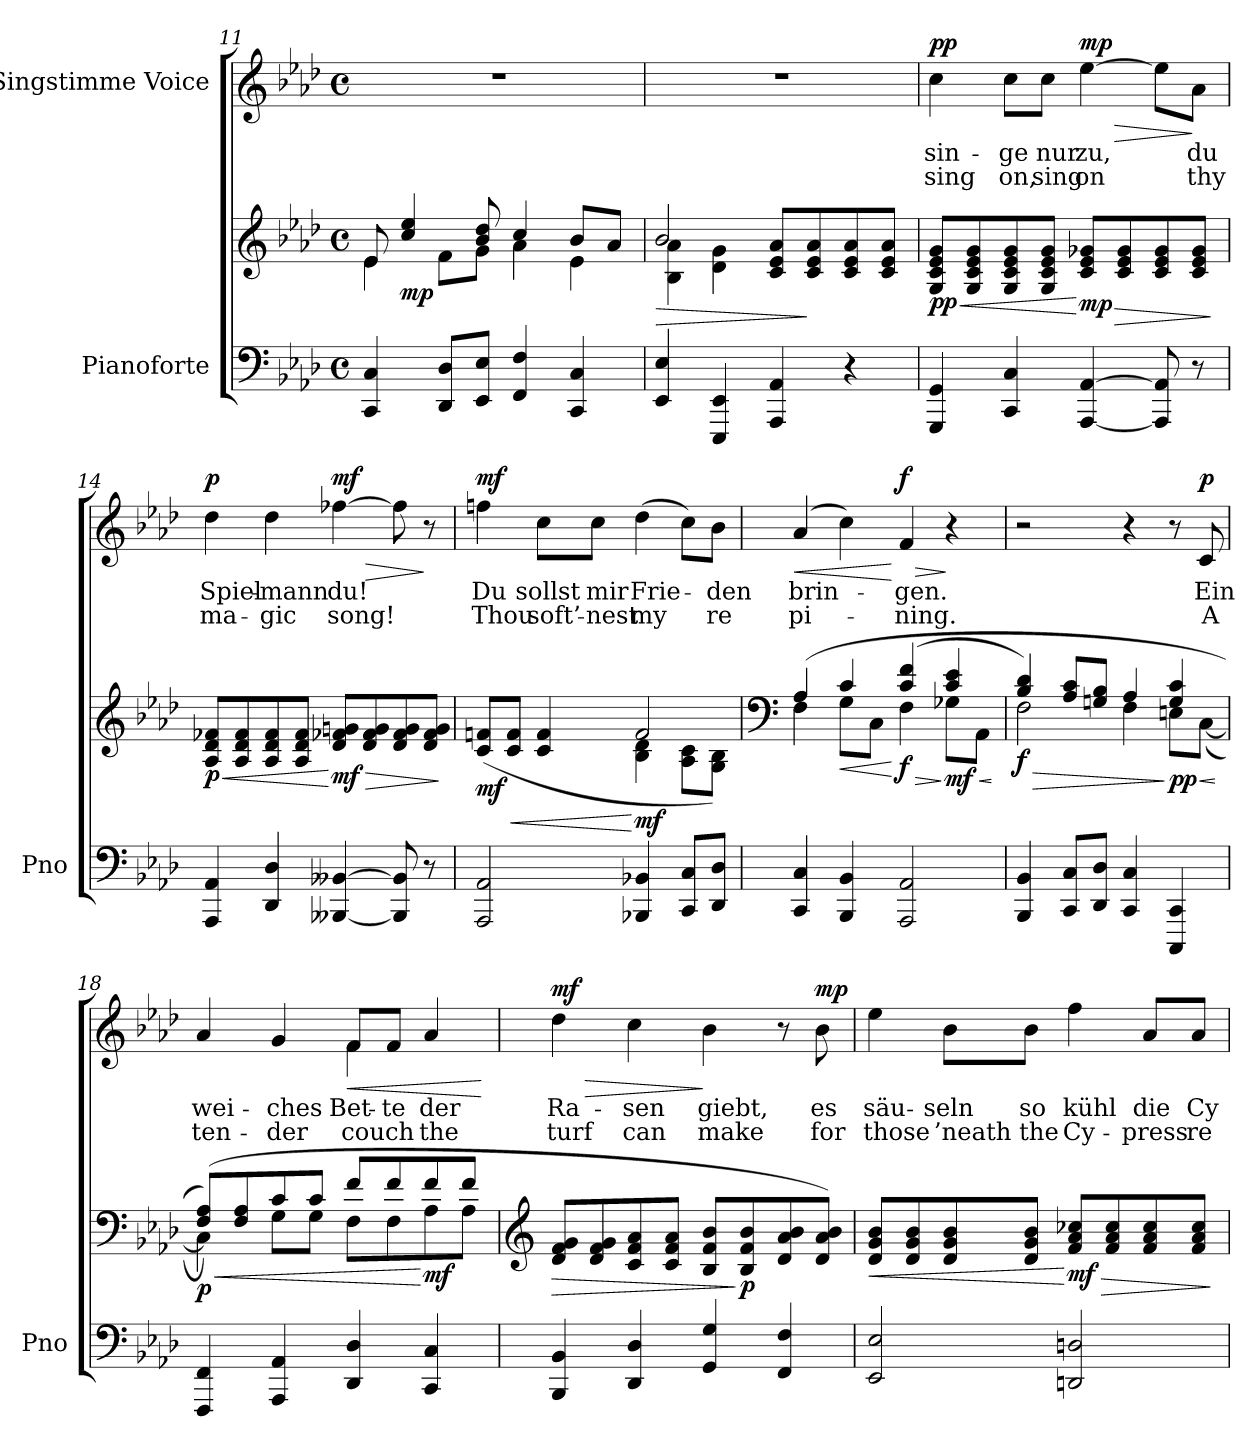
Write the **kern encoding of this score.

**kern	**kern	**dynam	**kern	**text	**text	**dynam
*part2	*part2	*part2	*part1	*part1	*part1	*part1
*staff3	*staff2	*staff2/3	*staff1	*staff1	*staff1	*staff1
*I"Pianoforte	*	*	*I"Singstimme Voice	*	*	*
*I'Pno	*	*	*	*	*	*
*clefF4	*clefG2	*	*clefG2	*	*	*
*k[b-e-a-d-]	*k[b-e-a-d-]	*	*k[b-e-a-d-]	*	*	*
*M4/4	*M4/4	*	*M4/4	*	*	*
*met(c)	*met(c)	*	*met(c)	*	*	*
=11	=11	=11	=11	=11	=11	=11
*	*^	*	*	*	*	*
4CC/ 4C/	8e-/	4e-\	.	1r	.	.	.
!	!	!	!LO:DY:b	!	!	!	!
.	4cc/ 4ee-/	.	mp	.	.	.	.
8DD-/ 8D-/L	.	8f\L	.	.	.	.	.
8EE-/ 8E-/J	8b-/ 8dd-/	8g\J	.	.	.	.	.
4FF/ 4F/	4cc/	4a-\	.	.	.	.	.
4CC/ 4C/	8b-/L	4e-\	.	.	.	.	.
.	8a-/J	.	.	.	.	.	.
!!LO:LB:g=z
=12	=12	=12	=12	=12	=12	=12	=12
!	!	!	!LO:HP:b	!	!	!	!
4EE-/ 4E-/	2b-/	4B-\ 4a-\	>	1r	.	.	.
4EEE-/ 4EE-/	.	4d-\ 4g\	.	.	.	.	.
4AAA-/ 4AA-/	8c/ 8e-/ 8a-/L	2ryy	.	.	.	.	.
.	8c/ 8e-/ 8a-/	.	]	.	.	.	.
4r	8c/ 8e-/ 8a-/	.	.	.	.	.	.
.	8c/ 8e-/ 8a-/J	.	.	.	.	.	.
*	*v	*v	*	*	*	*	*
=13	=13	=13	=13	=13	=13	=13
!	!	!LO:HP:b	!	!LO:LY:b	!LO:LY:b	!
!	!	!LO:DY:n=1:b	!	!	!	!LO:DY:a
4GGG/ 4GG/	8G/ 8c/ 8e-/ 8g/L	< pp	4cc\	sin-	sing	pp
.	8G/ 8c/ 8e-/ 8g/	.	.	.	.	.
!	!	!	!	!LO:LY:b	!LO:LY:b	!
4CC/ 4C/	8G/ 8c/ 8e-/ 8g/	.	8cc\L	-ge	on,	.
!	!	!	!	!LO:LY:b	!LO:LY:b	!
.	8G/ 8c/ 8e-/ 8g/J	.	8cc\J	nur	sing	.
!	!	!LO:HP:n=1:b	!	!LO:LY:b	!LO:LY:b	!LO:HP:b
!	!	!LO:DY:n=2:b	!	!	!	!LO:DY:n=1:b
[4AAA-/ [4AA-/	8c/ 8e-/ 8g-X/L	[ > mp	[4ee-\	zu,	on	> mp
.	8c/ 8e-/ 8g-/	.	.	.	.	.
8AAA-/] 8AA-/]	8c/ 8e-/ 8g-/	.	8ee-\L]	.	.	.
!	!	!	!	!LO:LY:b	!LO:LY:b	!
8r	8c/ 8e-/ 8g-/J	.	8a-\J	du	thy	]
.	.	]	.	.	.	.
=14	=14	=14	=14	=14	=14	=14
!	!	!LO:HP:b	!	!LO:LY:b	!LO:LY:b	!
!	!	!LO:DY:n=1:b	!	!	!	!LO:DY:a
4AAA-/ 4AA-/	8A-/ 8d-/ 8f-X/L	< p	4dd-\	Spiel-	ma-	p
.	8A-/ 8d-/ 8f-/	.	.	.	.	.
!	!	!	!	!LO:LY:b	!LO:LY:b	!
4DD-/ 4D-/	8A-/ 8d-/ 8f-/	.	4dd-\	-mann	-gic	.
.	8A-/ 8d-/ 8f-/J	.	.	.	.	.
!	!	!LO:HP:n=1:b	!	!LO:LY:b	!LO:LY:b	!LO:HP:b
!	!	!LO:DY:n=2:b	!	!	!	!LO:DY:n=1:b
[4BBB--X/ [4BB--X/	8d-/ 8f-X/ 8gn/L	[ > mf	[4ff-X\	du!	song!	> mf
.	8d-/ 8f-/ 8g/	.	.	.	.	.
8BBB--/] 8BB--/]	8d-/ 8f-/ 8g/	.	8ff-\]	.	.	.
8r	8d-/ 8f-/ 8g/J	.	8r	.	.	]
.	.	]	.	.	.	.
=15	=15	=15	=15	=15	=15	=15
!	!	!LO:HP:b	!	!LO:LY:b	!LO:LY:b	!
*	*^	*	*	*	*	*
!	!	!	!LO:DY:n=1:b	!	!	!	!LO:DY:a
2AAA-/ 2AA-/	(>8c/ 8fn/L	2ryy	< mf	4ffn\	Du	Thou	mf
.	8c/ 8f/J	.	.	.	.	.	.
!	!	!	!	!	!LO:LY:b	!LO:LY:b	!
.	4c/ 4f/	.	.	8cc\L	sollst	soft’-	.
!	!	!	!	!	!LO:LY:b	!LO:LY:b	!
.	.	.	.	8cc\J	mir	-nest	.
!	!	!	!LO:DY:n=2:b	!	!LO:LY:b	!LO:LY:b	!
4BBB-X/ 4BB-X/	2f/	4B-\ 4d-\	[ mf	(>4dd-\	Frie-	my	.
8CC/ 8C/L	.	8A-\ 8c\L	.	8cc\L)	.	.	.
!	!	!	!	!	!LO:LY:b	!LO:LY:b	!
8DD-/ 8D-/J	.	8G\ 8B-\J)	.	8b-\J	-den	re	.
!!LO:PB:g=z
=16	=16	=16	=16	=16	=16	=16	=16
*	*clefF4	*	*	*	*	*	*
!	!	!	!	!	!LO:LY:b	!LO:LY:b	!LO:HP:b
4CC/ 4C/	(>4A-/	4F\	.	(>4a-/	brin-	pi-	<
!	!	!	!LO:HP:b	!	!	!	!
4BBB-/ 4BB-/	4c/	8G\L	<	4cc\)	.	.	.
.	.	(>8C\J	.	.	.	.	.
!	!	!	!LO:HP:n=1:b	!	!LO:LY:b	!LO:LY:b	!LO:HP:n=1:b
!	!	!	!LO:DY:n=1:b	!	!	!	!LO:DY:n=1:b
2AAA-/ 2AA-/	(4c/ 4f/	4F\	[ > f	4f/	-gen.	-ning.	[ > f
!	!	!	!LO:HP:n=1:b	!	!	!	!
!	!	!	!LO:DY:n=2:b	!	!	!	!
.	4c/ 4e-/	8G-X\L	] < mf	4r	.	.	]
.	.	8AA-\J	.	.	.	.	.
*	*v	*v	*	*	*	*	*
.	.	[	.	.	.	.
=17	=17	=17	=17	=17	=17	=17
!	!	!LO:HP:b	!	!	!	!
*	*^	*	*	*	*	*
!	!	!	!LO:DY:n=1:b	!	!	!	!
4BBB-/ 4BB-/	4B-/ 4d-/)	2F\	> f	2r	.	.	.
8CC/ 8C/L	8A-/ 8c/L	.	.	.	.	.	.
8DD-/ 8D-/J	8Gn/ 8B-/J	.	.	.	.	.	.
4CC/ 4C/	4A-/	4F\	.	4r	.	.	.
!	!	!	!LO:HP:n=1:b	!	!	!	!
!	!	!	!LO:DY:n=2:b	!	!	!	!
4CCC/ 4CC/	4G/ 4c/	8En\L	] < pp	8r	.	.	.
!	!	!	!	!	!LO:LY:b	!LO:LY:b	!LO:DY:a
.	.	(>[8C\J	.	8c/	Ein	A	p
*	*v	*v	*	*	*	*	*
.	.	[	.	.	.	.
=18	=18	=18	=18	=18	=18	=18
!	!	!LO:HP:b	!	!LO:LY:b	!LO:LY:b	!
*	*^	*	*^	*	*	*
!	!	!	!LO:DY:n=1:b	!	!	!	!	!
4FFF/ 4FF/	(>8F/ 8A-/L))	4C\]	< p	4a-/	2rcyy	wei-	ten-	.
.	8F/ 8A-/	.	.	.	.	.	.	.
!	!	!	!	!	!	!LO:LY:b	!LO:LY:b	!
4AAA-/ 4AA-/	8c/	8G\L	.	4g/	.	-ches	-der	.
.	8c/J	8G\J	.	.	.	.	.	.
!	!	!	!	!	!	!LO:LY:b	!LO:LY:b	!LO:HP:b
4DD-/ 4D-/	8f/L	8F\L	.	8f/L	4f\	Bet-	couch	<
!	!	!	!	!	!	!LO:LY:b	!	!
.	8f/	8F\	.	8f/J	.	-te	.	.
!	!	!	!LO:DY:n=2:b	!	!	!LO:LY:b	!LO:LY:b	!
4CC/ 4C/	8f/	8A-\	[ mf	4a-/	4rcyy	der	the	.
.	8f/J	8A-\J	.	.	.	.	.	.
*	*v	*v	*	*	*	*	*	*
*	*	*	*v	*v	*	*	*
.	.	.	.	.	.	[
=19	=19	=19	=19	=19	=19	=19
*	*clefG2	*	*	*	*	*
!	!	!LO:HP:b	!	!LO:LY:b	!LO:LY:b	!LO:HP:b
!	!	!	!	!	!	!LO:DY:n=1:b
4BBB-/ 4BB-/	8d-/ 8f/ 8g/L	>	4dd-\	Ra-	turf	> mf
.	8d-/ 8f/ 8g/	.	.	.	.	.
!	!	!	!	!LO:LY:b	!LO:LY:b	!
4DD-/ 4D-/	8c/ 8f/ 8a-/	.	4cc\	-sen	can	.
.	8c/ 8f/ 8a-/J	.	.	.	.	.
!	!	!	!	!LO:LY:b	!LO:LY:b	!
4GG/ 4G/	8B-/ 8f/ 8b-/L	.	4b-\	giebt,	make	]
!	!	!LO:DY:n=1:b	!	!	!	!
.	8B-/ 8f/ 8b-/	] p	.	.	.	.
4FF/ 4F/	8d-/ 8a-/ 8b-/	.	8r	.	.	.
!	!	!	!	!LO:LY:b	!LO:LY:b	!LO:DY:n=2:b
.	8d-/ 8a-/ 8b-/J)	.	8b-\	es	for	mp
!!LO:LB:g=z
=20	=20	=20	=20	=20	=20	=20
!	!	!LO:HP:b	!	!LO:LY:b	!LO:LY:b	!
2EE-/ 2E-/	8d-/ 8g/ 8b-/L	<	4ee-\	säu-	those	.
.	8d-/ 8g/ 8b-/	.	.	.	.	.
!	!	!	!	!LO:LY:b	!LO:LY:b	!
.	8d-/ 8g/ 8b-/	.	8b-\L	-seln	’neath	.
!	!	!	!	!LO:LY:b	!LO:LY:b	!
.	8d-/ 8g/ 8b-/J	.	8b-\J	so	the	.
!	!	!LO:HP:n=1:b	!	!LO:LY:b	!LO:LY:b	!
!	!	!LO:DY:n=1:b	!	!	!	!
2DDn/ 2Dn/	8f/ 8a-/ 8cc-X/L	[ > mf	4ff\	kühl	Cy-	.
.	8f/ 8a-/ 8cc-/	.	.	.	.	.
!	!	!	!	!LO:LY:b	!LO:LY:b	!
.	8f/ 8a-/ 8cc-/	.	8a-/L	die	-press	.
!	!	!	!	!LO:LY:b	!LO:LY:b	!
.	8f/ 8a-/ 8cc-/J	.	8a-/J	Cy-	re-	.
.	.	]	.	.	.	.
=	=	=	=	=	=	=
*-	*-	*-	*-	*-	*-	*-
